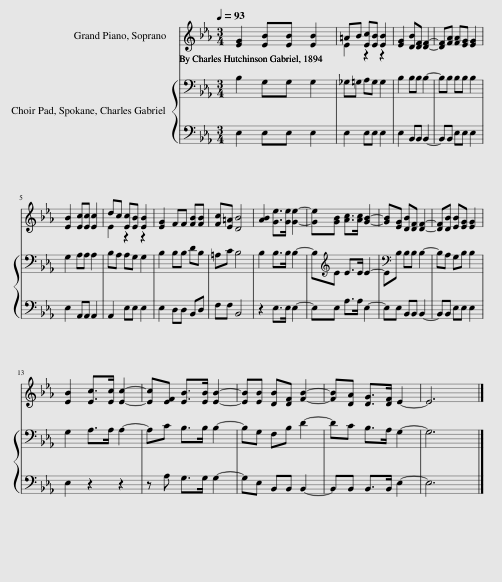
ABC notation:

X:1
%%score ( 1 2 ) { 3 | 4 }
L:1/8
Q:1/4=93
M:3/4
I:linebreak $
K:Eb
V:1 treble
V:2 treble
V:3 bass
V:4 bass
V:1
 [EG]2 [EB][EB] [EB]2 | =AB [Ec][EB] [EB]2 | [EG]2 [DB][DF] [DF]2- | [DF][FA] [FA][EG] [EG]2 |$ [EB]2 [Ec][Ec] [Ec]2 | %5
 dc [Ec][EB] [EB]2 | [EG]2 FF [FB][FB] | [Fc][E=A] [DB]4 | [AB]2 [Ge]>[Ge] [Ge]2- | [Ge][GB] [Ac]>[Ac] [GB]2- | %10
 [GB][EG] [DB][DF] [DF]2- | [DF][DB] [EB][EG] [EG]2 |$ [EB]2 [Ec]>[Ec] [Ec]2- | [Ec][EF] [EB]>[EB] [EB]2- | [EB][EB] [DB][DF] [FB]2- | %15
 [FB][DA] [DG]>[DF] E2- | E6 |] %17
V:2
 x6 | E2 z2 z2 | x6 | x6 |$ x6 | %5
 E2 z2 z2 | x6 | x6 | x6 | x6 | %10
 x6 | x6 |$ x6 | x6 | x6 | %15
 x6 | x6 |] %17
V:3
 B,2 G,G, G,2 | _G,=G, A,G, G,2 | B,2 B,B, B,2- | B,B, B,B, B,2 |$ G,2 A,A, A,2 | %5
 B,A, A,G, G,2 | B,2 B,B, DB, | =A,C B,4 | B,2 B,>B, B,2- | B,[K:treble]E E>E E2- | %10
 E[K:bass]B, B,B, B,2- | B,A, G,B, B,2 |$ G,2 A,>A, A,2- | A,C B,>B, B,2- | B,G, F,B, D2- | %15
 DC B,>A, G,2- | G,6 |] %17
V:4
 E,2 E,E, E,2 | E,2 E,E, E,2 | E,2 B,,B,, B,,2- | B,,B,, E,E, E,2 |$ E,2 A,,A,, A,,2 | %5
 A,,2 E,E, E,2 | E,2 D,D, B,,D, | F,F, B,,4 | z2 E,>E, E,2- | E,E, A,>A, E,2- | %10
 E,E, B,,B,, B,,2- | B,,B,, E,E, E,2 |$ E,2 z2 z2 | z A, G,>G, G,2- | G,E, B,,B,, B,,2- | %15
 B,,B,, B,,>B,, E,2- | E,6 |] %17
